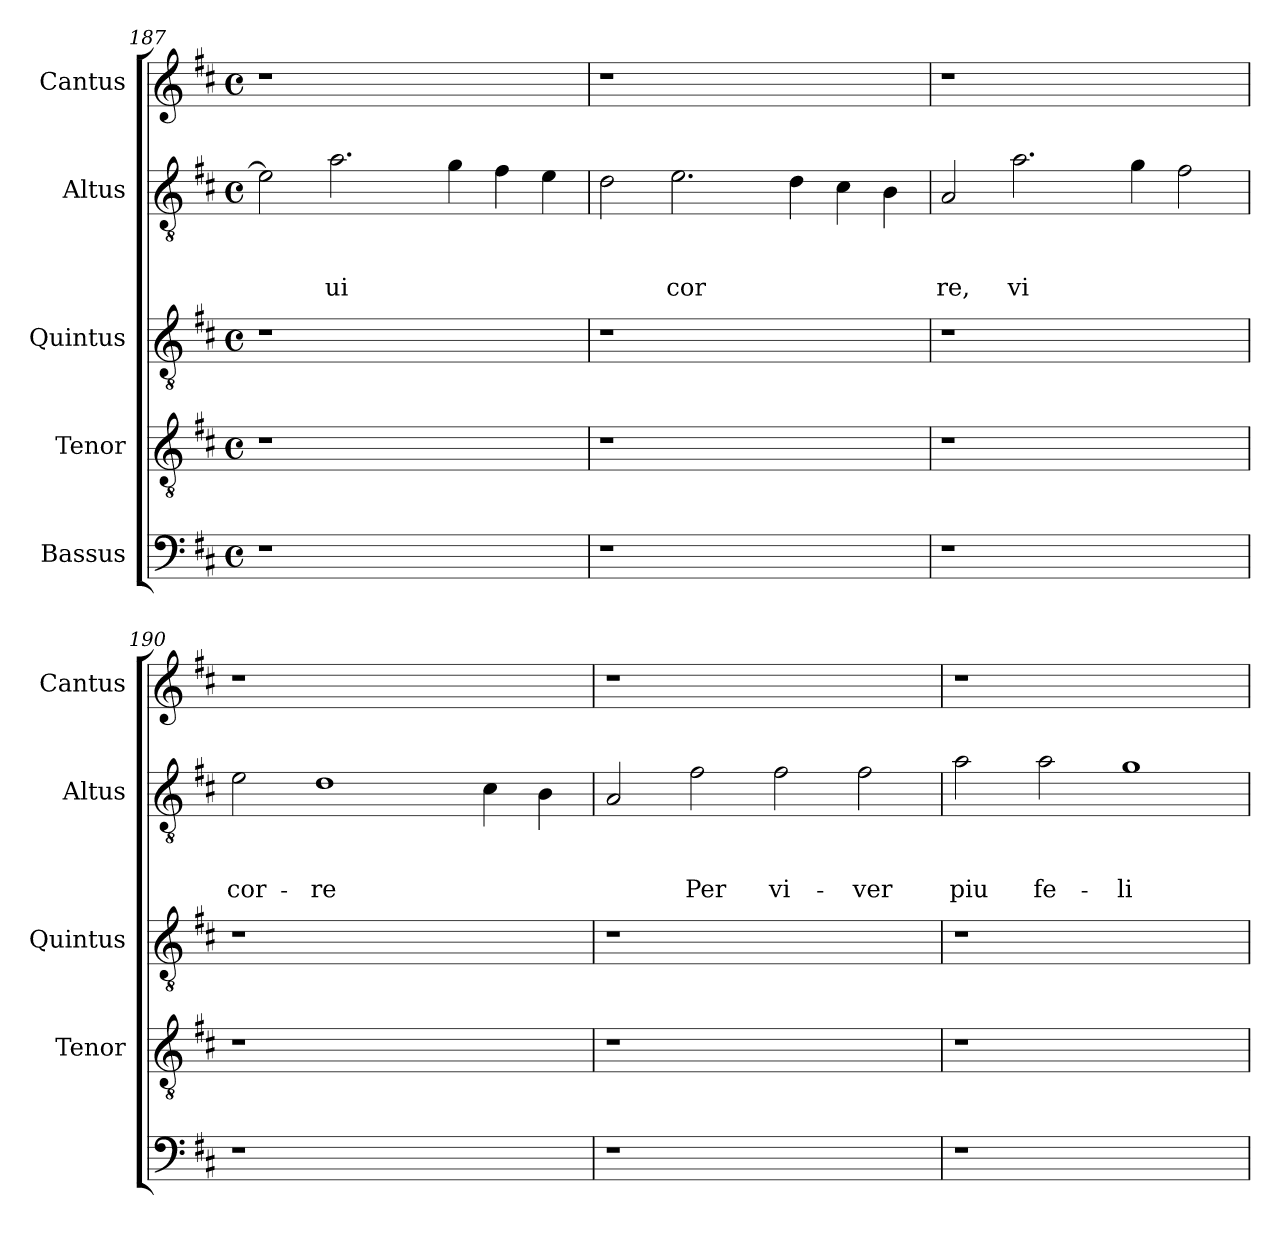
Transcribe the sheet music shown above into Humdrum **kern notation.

**kern	**kern	**kern	**kern	**text	**text	**text	**kern
*part5	*part4	*part3	*part2	*part2	*part2	*part2	*part1
*staff5	*staff4	*staff3	*staff2	*staff2	*staff2	*staff2	*staff1
*I"Bassus	*I"Tenor	*I"Quintus	*I"Altus	*	*	*	*I"Cantus
*	*I'Tenor	*I'Quintus	*I'Altus	*	*	*	*I'Cantus
*clefF4	*clefGv2	*clefGv2	*clefGv2	*	*	*	*clefG2
*k[f#c#]	*k[f#c#]	*k[f#c#]	*k[f#c#]	*	*	*	*k[f#c#]
*D:	*D:	*D:	*D:	*	*	*	*D:
*M4/4	*M4/4	*M4/4	*M4/4	*	*	*	*M4/4
*met(c)	*met(c)	*met(c)	*met(c)	*	*	*	*met(c)
=187	=187	=187	=187	=187	=187	=187	=187
1r	1r	1r	2e\]	.	.	.	1r
!	!	!	!	!	!	!LO:LY:b	!
.	.	.	2.a\	.	.	ui	.
1ryy	1ryy	1ryy	.	.	.	.	1ryy
.	.	.	4g\	.	.	.	.
.	.	.	4f#\	.	.	.	.
.	.	.	4e\	.	.	.	.
=188	=188	=188	=188	=188	=188	=188	=188
1r	1r	1r	2d\	.	.	.	1r
!	!	!	!	!	!	!LO:LY:b	!
.	.	.	2.e\	.	.	cor	.
1ryy	1ryy	1ryy	.	.	.	.	1ryy
.	.	.	4d\	.	.	.	.
.	.	.	4c#\	.	.	.	.
.	.	.	4B\	.	.	.	.
=189	=189	=189	=189	=189	=189	=189	=189
!	!	!	!	!	!	!LO:LY:b	!
1r	1r	1r	2A/	.	.	re,	1r
!	!	!	!	!	!	!LO:LY:b	!
.	.	.	2.a\	.	.	vi	.
1ryy	1ryy	1ryy	.	.	.	.	1ryy
.	.	.	4g\	.	.	.	.
.	.	.	2f#\	.	.	.	.
!!LO:LB:g=z
=190	=190	=190	=190	=190	=190	=190	=190
!	!	!	!	!	!	!LO:LY:b	!
1r	1r	1r	2e\	.	.	cor-	1r
!	!	!	!	!	!	!LO:LY:b	!
.	.	.	1d	.	.	-re	.
1ryy	1ryy	1ryy	.	.	.	.	1ryy
.	.	.	4c#\	.	.	.	.
.	.	.	4B\	.	.	.	.
=191	=191	=191	=191	=191	=191	=191	=191
1r	1r	1r	2A/	.	.	.	1r
!	!	!	!	!	!	!LO:LY:b	!
.	.	.	2f#\	.	.	Per	.
!	!	!	!	!	!	!LO:LY:b	!
1ryy	1ryy	1ryy	2f#\	.	.	vi-	1ryy
!	!	!	!	!	!	!LO:LY:b	!
.	.	.	2f#\	.	.	-ver	.
=192	=192	=192	=192	=192	=192	=192	=192
!	!	!	!	!	!	!LO:LY:b	!
1r	1r	1r	2a\	.	.	piu	1r
!	!	!	!	!	!	!LO:LY:b	!
.	.	.	2a\	.	.	fe-	.
!	!	!	!	!	!	!LO:LY:b	!
1ryy	1ryy	1ryy	1g	.	.	-li-	1ryy
=	=	=	=	=	=	=	=
*-	*-	*-	*-	*-	*-	*-	*-
